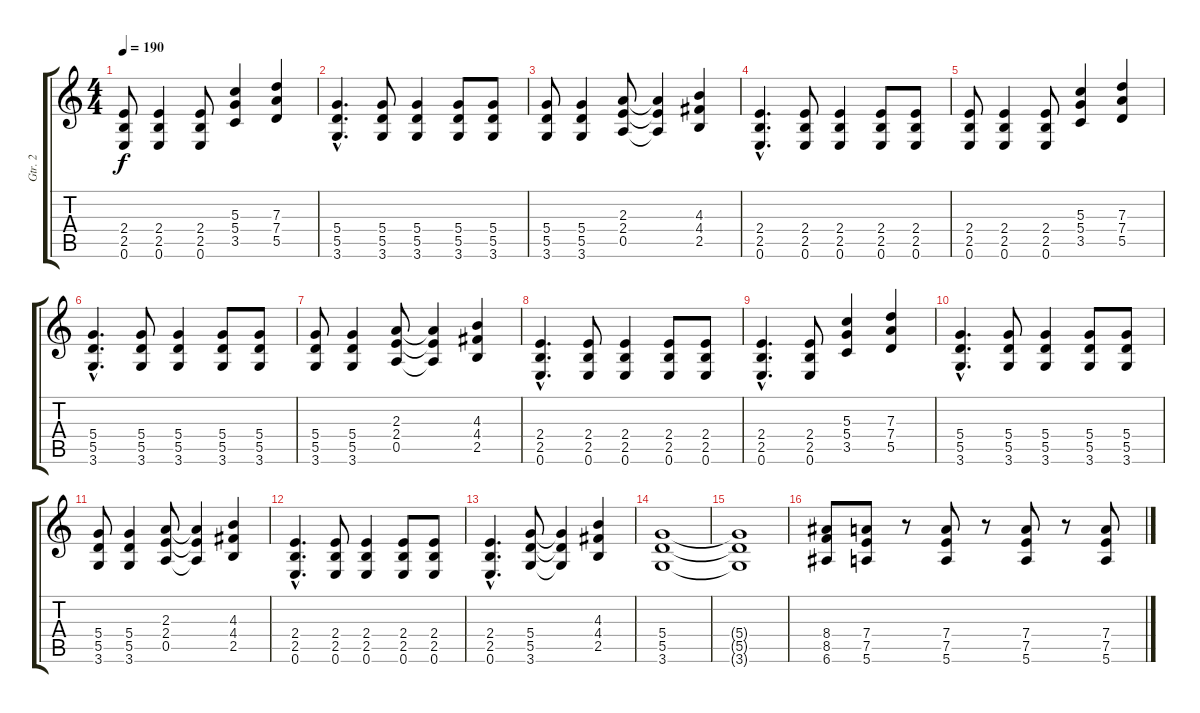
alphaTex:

\track ("Gtr. 2" "Gtr. 2") {instrument distortionguitar}
\staff {score tabs}
\tuning (E4 B3 G3 D3 A2 E2) {hide}
\ts (4 4)
\tempo 190
\clef g2
\ks c
(2.4 2.5 0.6).8{dy f} (2.4 2.5 0.6).4 (2.4 2.5 0.6).8 (5.3 5.4 3.5).4 (7.3 7.4 5.5).4 |
(5.4{hac} 5.5{hac} 3.6{hac}).4{d} (5.4 5.5 3.6).8 (5.4 5.5 3.6).4 (5.4 5.5 3.6).8 (5.4 5.5 3.6).8 |
(5.4 5.5 3.6).8 (5.4 5.5 3.6).4 (2.3 2.4 0.5).8 (2.3{t} 2.4{t} 0.5{t}).4 (4.3 4.4 2.5).4 |
(2.4{hac} 2.5{hac} 0.6{hac}).4{d} (2.4 2.5 0.6).8 (2.4 2.5 0.6).4 (2.4 2.5 0.6).8 (2.4 2.5 0.6).8 |
(2.4 2.5 0.6).8 (2.4 2.5 0.6).4 (2.4 2.5 0.6).8 (5.3 5.4 3.5).4 (7.3 7.4 5.5).4 |
(5.4{hac} 5.5{hac} 3.6{hac}).4{d} (5.4 5.5 3.6).8 (5.4 5.5 3.6).4 (5.4 5.5 3.6).8 (5.4 5.5 3.6).8 |
(5.4 5.5 3.6).8 (5.4 5.5 3.6).4 (2.3 2.4 0.5).8 (2.3{t} 2.4{t} 0.5{t}).4 (4.3 4.4 2.5).4 |
(2.4{hac} 2.5{hac} 0.6{hac}).4{d} (2.4 2.5 0.6).8 (2.4 2.5 0.6).4 (2.4 2.5 0.6).8 (2.4 2.5 0.6).8 |
(2.4{hac} 2.5{hac} 0.6{hac}).4{d} (2.4 2.5 0.6).8 (5.3 5.4 3.5).4 (7.3 7.4 5.5).4 |
(5.4{hac} 5.5{hac} 3.6{hac}).4{d} (5.4 5.5 3.6).8 (5.4 5.5 3.6).4 (5.4 5.5 3.6).8 (5.4 5.5 3.6).8 |
(5.4 5.5 3.6).8 (5.4 5.5 3.6).4 (2.3 2.4 0.5).8 (2.3{t} 2.4{t} 0.5{t}).4 (4.3 4.4 2.5).4 |
(2.4{hac} 2.5{hac} 0.6{hac}).4{d} (2.4 2.5 0.6).8 (2.4 2.5 0.6).4 (2.4 2.5 0.6).8 (2.4 2.5 0.6).8 |
(2.4{hac} 2.5{hac} 0.6{hac}).4{d} (5.4 5.5 3.6).8 (5.4{t} 5.5{t} 3.6{t}).4 (4.3 4.4 2.5).4 |
(5.4 5.5 3.6).1 |
(5.4{t} 5.5{t} 3.6{t}).1 |
(8.4 8.5 6.6).8 (7.4 7.5 5.6).8 r.8 (7.4 7.5 5.6).8 r.8 (7.4 7.5 5.6).8 r.8 (7.4 7.5 5.6).8
